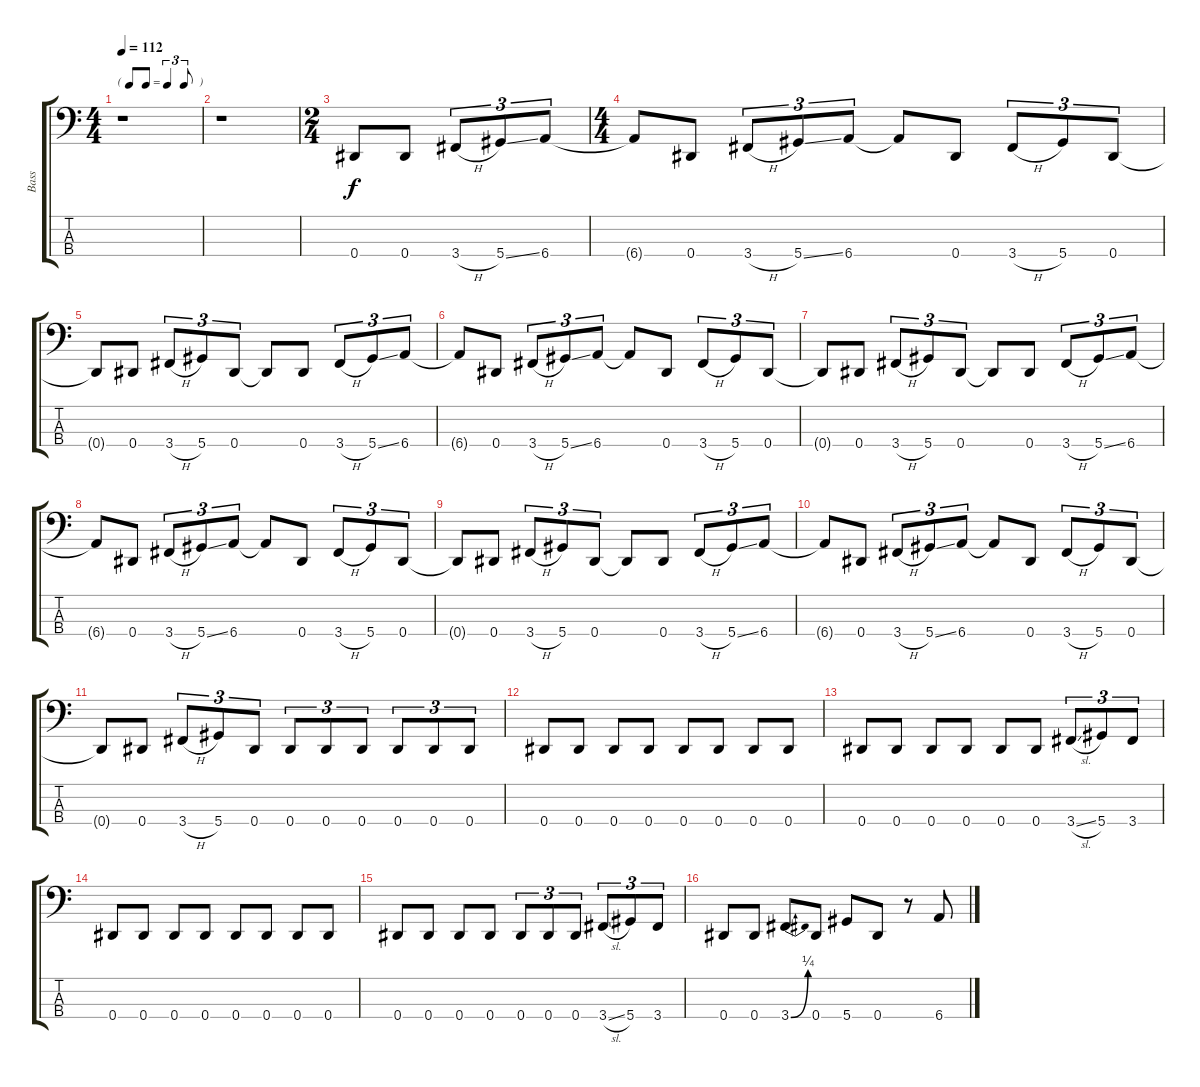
\track ("Bass" "Bass") {instrument electricbasspick}
\staff {score tabs}
\tuning (Gb2 Db2 Ab1 Eb1) {hide}
\ts (4 4)
\tf triplet8th
\tempo 112
\clef f4
\ks c
r.1{dy f instrument electricbasspick} |
r.1 |
\ts (2 4)
0.4.8 0.4.8 3.4{h}.8{tu (3 2)} 5.4{ss}.8{tu (3 2)} 6.4.8{tu (3 2)} |
\ts (4 4)
6.4{t}.8 0.4.8 3.4{h}.8{tu (3 2)} 5.4{ss}.8{tu (3 2)} 6.4.8{tu (3 2)} 6.4{t}.8 0.4.8 3.4{h}.8{tu (3 2)} 5.4.8{tu (3 2)} 0.4.8{tu (3 2)} |
0.4{t}.8 0.4.8 3.4{h}.8{tu (3 2)} 5.4.8{tu (3 2)} 0.4.8{tu (3 2)} 0.4{t}.8 0.4.8 3.4{h}.8{tu (3 2)} 5.4{ss}.8{tu (3 2)} 6.4.8{tu (3 2)} |
6.4{t}.8 0.4.8 3.4{h}.8{tu (3 2)} 5.4{ss}.8{tu (3 2)} 6.4.8{tu (3 2)} 6.4{t}.8 0.4.8 3.4{h}.8{tu (3 2)} 5.4.8{tu (3 2)} 0.4.8{tu (3 2)} |
0.4{t}.8 0.4.8 3.4{h}.8{tu (3 2)} 5.4.8{tu (3 2)} 0.4.8{tu (3 2)} 0.4{t}.8 0.4.8 3.4{h}.8{tu (3 2)} 5.4{ss}.8{tu (3 2)} 6.4.8{tu (3 2)} |
6.4{t}.8 0.4.8 3.4{h}.8{tu (3 2)} 5.4{ss}.8{tu (3 2)} 6.4.8{tu (3 2)} 6.4{t}.8 0.4.8 3.4{h}.8{tu (3 2)} 5.4.8{tu (3 2)} 0.4.8{tu (3 2)} |
0.4{t}.8 0.4.8 3.4{h}.8{tu (3 2)} 5.4.8{tu (3 2)} 0.4.8{tu (3 2)} 0.4{t}.8 0.4.8 3.4{h}.8{tu (3 2)} 5.4{ss}.8{tu (3 2)} 6.4.8{tu (3 2)} |
6.4{t}.8 0.4.8 3.4{h}.8{tu (3 2)} 5.4{ss}.8{tu (3 2)} 6.4.8{tu (3 2)} 6.4{t}.8 0.4.8 3.4{h}.8{tu (3 2)} 5.4.8{tu (3 2)} 0.4.8{tu (3 2)} |
0.4{t}.8 0.4.8 3.4{h}.8{tu (3 2)} 5.4.8{tu (3 2)} 0.4.8{tu (3 2)} 0.4.8{tu (3 2)} 0.4.8{tu (3 2)} 0.4.8{tu (3 2)} 0.4.8{tu (3 2)} 0.4.8{tu (3 2)} 0.4.8{tu (3 2)} |
0.4.8 0.4.8 0.4.8 0.4.8 0.4.8 0.4.8 0.4.8 0.4.8 |
0.4.8 0.4.8 0.4.8 0.4.8 0.4.8 0.4.8 3.4{sl}.8{tu (3 2)} 5.4.8{tu (3 2)} 3.4.8{tu (3 2)} |
0.4.8 0.4.8 0.4.8 0.4.8 0.4.8 0.4.8 0.4.8 0.4.8 |
0.4.8 0.4.8 0.4.8 0.4.8 0.4.8{tu (3 2)} 0.4.8{tu (3 2)} 0.4.8{tu (3 2)} 3.4{sl}.8{tu (3 2)} 5.4.8{tu (3 2)} 3.4.8{tu (3 2)} |
0.4.8 0.4.8 3.4{be (bend 0 0 60 1)}.8 0.4.8 5.4.8 0.4.8 r.8 6.4.8
